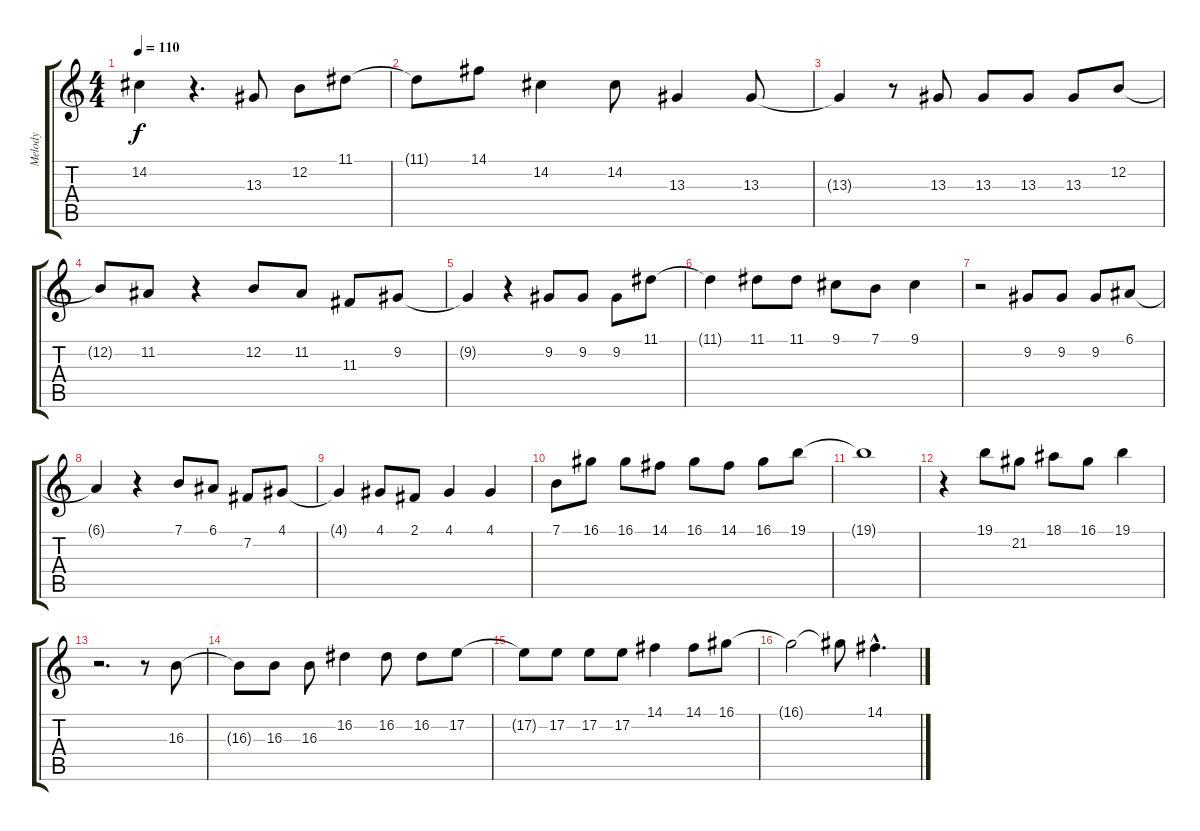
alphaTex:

\track ("Melody" "Melody") {instrument lead8bassandlead}
\staff {score tabs}
\tuning (E4 B3 G3 D3 A2 E2) {hide}
\ts (4 4)
\tempo 110
\clef g2
\ks c
14.2{t}.4{dy f} r.4{d} 13.3.8 12.2.8 11.1.8 |
11.1{t}.8 14.1.8 14.2.4 14.2.8 13.3.4 13.3.8 |
13.3{t}.4 r.8 13.3.8 13.3.8 13.3.8 13.3.8 12.2.8 |
12.2{t}.8 11.2.8 r.4 12.2.8 11.2.8 11.3.8 9.2.8 |
9.2{t}.4 r.4 9.2.8 9.2.8 9.2.8 11.1.8 |
11.1{t}.4 11.1.8 11.1.8 9.1.8 7.1.8 9.1.4 |
r.2 9.2.8 9.2.8 9.2.8 6.1.8 |
6.1{t}.4 r.4 7.1.8 6.1.8 7.2.8 4.1.8 |
4.1{t}.4 4.1.8 2.1.8 4.1.4 4.1.4 |
7.1.8 16.1.8 16.1.8 14.1.8 16.1.8 14.1.8 16.1.8 19.1.8 |
19.1{t}.1 |
r.4 19.1.8 21.2.8 18.1.8 16.1.8 19.1.4 |
r.2{d} r.8 16.3.8 |
16.3{t}.8 16.3.8 16.3.8 16.2.4 16.2.8 16.2.8 17.2.8 |
17.2{t}.8 17.2.8 17.2.8 17.2.8 14.1.4 14.1.8 16.1.8 |
16.1{t}.2 16.1{t}.8 14.1{hac}.4{d}
